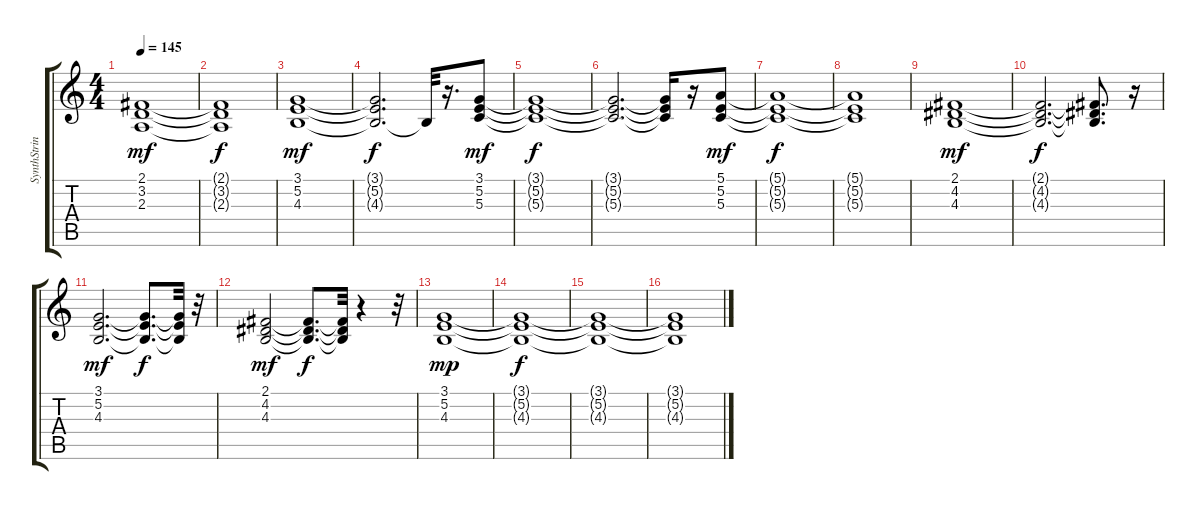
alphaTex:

\track ("SynthString 1" "SynthStrin") {instrument synthstrings1}
\staff {score tabs}
\tuning (E4 B3 G3 D3 A2 E2) {hide}
\ts (4 4)
\tempo 145
\clef g2
\ks c
(2.1 3.2 2.3).1{dy mf} |
(2.1{t} 3.2{t} 2.3{t}).1{dy f} |
(3.1 5.2 4.3).1{dy mf} |
(3.1{t} 5.2{t} 4.3{t}).2{d dy f} 4.3{t}.32 r.16{d} (3.1 5.2 5.3).8{dy mf} |
(3.1{t} 5.2{t} 5.3{t}).1{dy f} |
(3.1{t} 5.2{t} 5.3{t}).2{d} (3.1{t} 5.2{t} 5.3{t}).16 r.16 (5.1 5.2 5.3).8{dy mf} |
(5.1{t} 5.2{t} 5.3{t}).1{dy f} |
(5.1{t} 5.2{t} 5.3{t}).1 |
(2.1 4.2 4.3).1{dy mf} |
(2.1{t} 4.2{t} 4.3{t}).2{d dy f} (2.1{t} 4.2{t} 4.3{t}).8{d} r.16 |
(3.1 5.2 4.3).2{d dy mf} (3.1{t} 5.2{t} 4.3{t}).8{d dy f} (3.1{t} 5.2{t} 4.3{t}).32 r.32 |
(2.1 4.2 4.3).2{dy mf} (2.1{t} 4.2{t} 4.3{t}).8{d dy f} (2.1{t} 4.2{t} 4.3{t}).32 r.4 r.32 |
(3.1 5.2 4.3).1{dy mp} |
(3.1{t} 5.2{t} 4.3{t}).1{dy f} |
(3.1{t} 5.2{t} 4.3{t}).1 |
(3.1{t} 5.2{t} 4.3{t}).1
